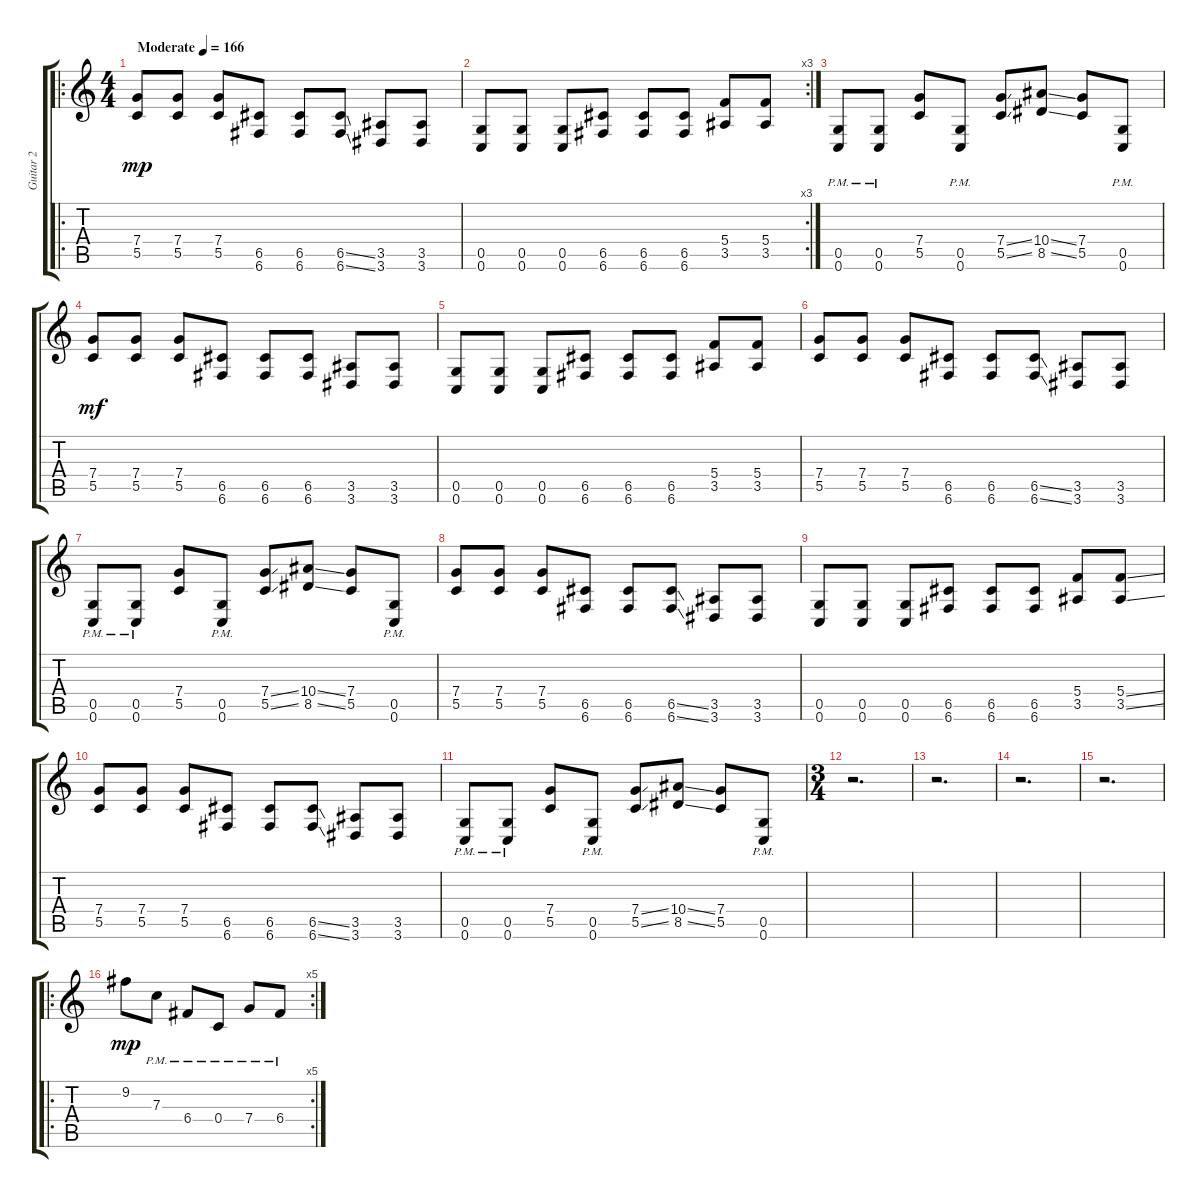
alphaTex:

\track ("Guitar 2" "Guitar 2") {instrument distortionguitar}
\staff {score tabs}
\tuning (D4 A3 F3 C3 G2 C2) {hide}
\ro
\ts (4 4)
\tempo (166 "Moderate")
\clef g2
\ks c
(7.4 5.5).8{dy mp instrument distortionguitar} (7.4 5.5).8 (7.4 5.5).8 (6.5 6.6).8 (6.5 6.6).8 (6.5{ss} 6.6{ss}).8 (3.5 3.6).8 (3.5 3.6).8 |
\rc 3
(0.5 0.6).8 (0.5 0.6).8 (0.5 0.6).8 (6.5 6.6).8 (6.5 6.6).8 (6.5 6.6).8 (5.4 3.5).8 (5.4 3.5).8 |
(0.5{pm} 0.6{pm}).8 (0.5{pm} 0.6{pm}).8 (7.4 5.5).8 (0.5{pm} 0.6{pm}).8 (7.4{ss} 5.5{ss}).8 (10.4{ss} 8.5{ss}).8 (7.4 5.5).8 (0.5{pm} 0.6{pm}).8 |
(7.4 5.5).8{dy mf} (7.4 5.5).8 (7.4 5.5).8 (6.5 6.6).8 (6.5 6.6).8 (6.5 6.6).8 (3.5 3.6).8 (3.5 3.6).8 |
(0.5 0.6).8 (0.5 0.6).8 (0.5 0.6).8 (6.5 6.6).8 (6.5 6.6).8 (6.5 6.6).8 (5.4 3.5).8 (5.4 3.5).8 |
(7.4 5.5).8 (7.4 5.5).8 (7.4 5.5).8 (6.5 6.6).8 (6.5 6.6).8 (6.5{ss} 6.6{ss}).8 (3.5 3.6).8 (3.5 3.6).8 |
(0.5{pm} 0.6{pm}).8 (0.5{pm} 0.6{pm}).8 (7.4 5.5).8 (0.5{pm} 0.6{pm}).8 (7.4{ss} 5.5{ss}).8 (10.4{ss} 8.5{ss}).8 (7.4 5.5).8 (0.5{pm} 0.6{pm}).8 |
(7.4 5.5).8 (7.4 5.5).8 (7.4 5.5).8 (6.5 6.6).8 (6.5 6.6).8 (6.5{ss} 6.6{ss}).8 (3.5 3.6).8 (3.5 3.6).8 |
(0.5 0.6).8 (0.5 0.6).8 (0.5 0.6).8 (6.5 6.6).8 (6.5 6.6).8 (6.5 6.6).8 (5.4 3.5).8 (5.4{ss} 3.5{ss}).8 |
(7.4 5.5).8 (7.4 5.5).8 (7.4 5.5).8 (6.5 6.6).8 (6.5 6.6).8 (6.5{ss} 6.6{ss}).8 (3.5 3.6).8 (3.5 3.6).8 |
(0.5{pm} 0.6{pm}).8 (0.5{pm} 0.6{pm}).8 (7.4 5.5).8 (0.5{pm} 0.6{pm}).8 (7.4{ss} 5.5{ss}).8 (10.4{ss} 8.5{ss}).8 (7.4 5.5).8 (0.5{pm} 0.6{pm}).8 |
\ts (3 4)
r.2{d} |
r.2{d} |
r.2{d} |
r.2{d} |
\ro
\rc 5
9.2.8{dy mp} 7.3{pm}.8 6.4{pm}.8 0.4{pm}.8 7.4{pm}.8 6.4{pm}.8
